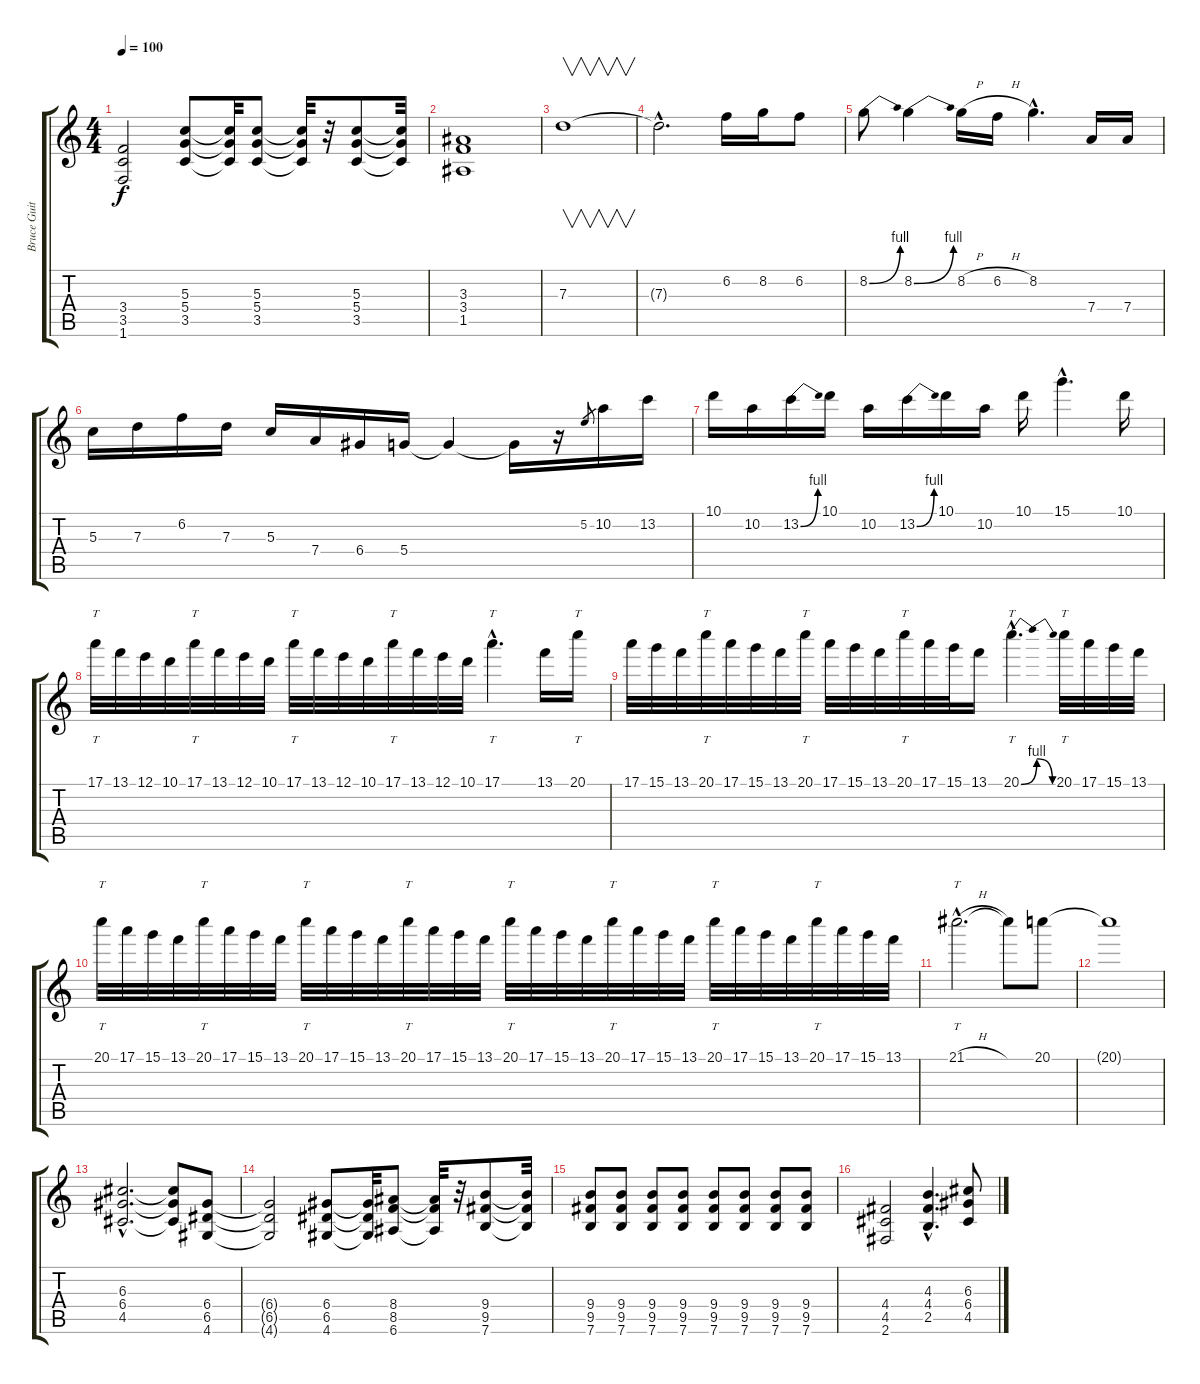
\track ("Bruce Guitar" "Bruce Guit") {instrument distortionguitar}
\staff {score tabs}
\tuning (E4 B3 G3 D3 A2 E2) {hide}
\ts (4 4)
\tempo 100
\clef g2
\ks c
(3.4 3.5 1.6).2{dy f} (5.3 5.4 3.5).8 (5.3{t} 5.4{t} 3.5{t}).32 (5.3 5.4 3.5).8 (5.3{t} 5.4{t} 3.5{t}).32 r.32 (5.3 5.4 3.5).8 (5.3{t} 5.4{t} 3.5{t}).32 |
(3.3 3.4 1.5).1 |
7.3.1{v} |
7.3{hac t}.2{d} 6.2.16 8.2.16 6.2.8 |
8.2{be (bend 0 0 60 4)}.8 8.2{be (bend 0 0 60 4)}.4 8.2{h}.16 6.2{h}.16 8.2{hac}.4{d} 7.4.16 7.4.16 |
5.3.16 7.3.16 6.2.16 7.3.16 5.3.16 7.4.16 6.4.16 5.4.16 5.4{t}.4 5.4{t}.16 r.16 5.2.8{gr} 10.2.16 13.2.16 |
10.1.16 10.2.16 13.2{be (bend 0 0 60 4)}.16 10.1.16 10.2.16 13.2{be (bend 0 0 60 4)}.16 10.1.16 10.2.16 10.1.16 15.1{hac}.4{d} 10.1.16 |
17.1.32{tt} 13.1.32 12.1.32 10.1.32 17.1.32{tt} 13.1.32 12.1.32 10.1.32 17.1.32{tt} 13.1.32 12.1.32 10.1.32 17.1.32{tt} 13.1.32 12.1.32 10.1.32 17.1{hac}.4{tt d} 13.1.16 20.1.16{tt} |
17.1.32 15.1.32 13.1.32 20.1.32{tt} 17.1.32 15.1.32 13.1.32 20.1.32{tt} 17.1.32 15.1.32 13.1.32 20.1.32{tt} 17.1.32 15.1.32 13.1.16 20.1{be (bendrelease 0 0 15 4 35 4 60 0) hac}.4{tt d} 20.1.32{tt} 17.1.32 15.1.32 13.1.32 |
20.1.32{tt} 17.1.32 15.1.32 13.1.32 20.1.32{tt} 17.1.32 15.1.32 13.1.32 20.1.32{tt} 17.1.32 15.1.32 13.1.32 20.1.32{tt} 17.1.32 15.1.32 13.1.32 20.1.32{tt} 17.1.32 15.1.32 13.1.32 20.1.32{tt} 17.1.32 15.1.32 13.1.32 20.1.32{tt} 17.1.32 15.1.32 13.1.32 20.1.32{tt} 17.1.32 15.1.32 13.1.32 |
21.1{h hac}.2{tt d} 21.1{t}.8 20.1.8 |
20.1{t}.1 |
(6.3{hac} 6.4{hac} 4.5{hac}).2{d} (6.3{t} 6.4{t} 4.5{t}).8 (6.4 6.5 4.6).8 |
(6.4{t} 6.5{t} 4.6{t}).2 (6.4 6.5 4.6).8 (6.4{t} 6.5{t} 4.6{t}).32 (8.4 8.5 6.6).8 (8.4{t} 8.5{t} 6.6{t}).32 r.32 (9.4 9.5 7.6).8 (9.4{t} 9.5{t} 7.6{t}).32 |
(9.4 9.5 7.6).8 (9.4 9.5 7.6).8 (9.4 9.5 7.6).8 (9.4 9.5 7.6).8 (9.4 9.5 7.6).8 (9.4 9.5 7.6).8 (9.4 9.5 7.6).8 (9.4 9.5 7.6).8 |
(4.4 4.5 2.6).2 (4.3{hac} 4.4{hac} 2.5{hac}).4{d} (6.3 6.4 4.5).8
